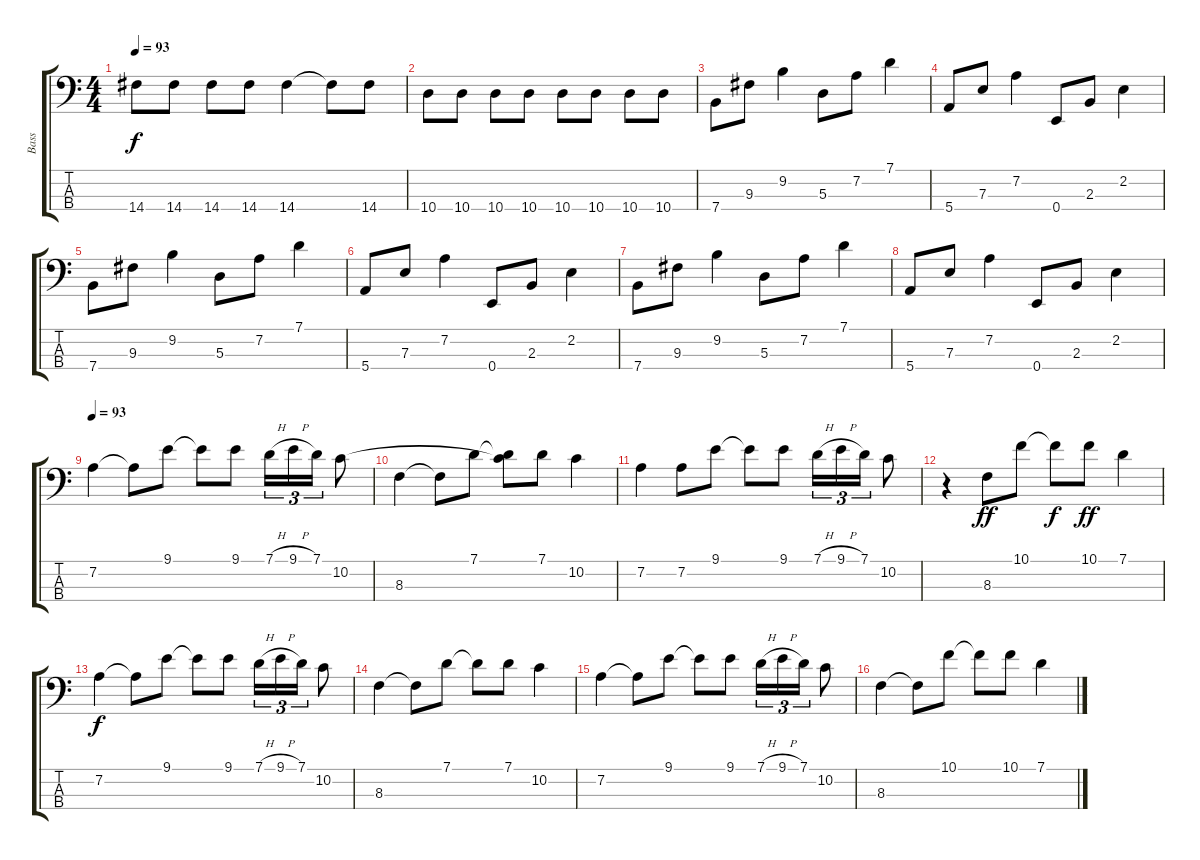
\track ("Bass" "Bass") {instrument electricbassfinger}
\staff {score tabs}
\tuning (G2 D2 A1 E1) {hide}
\ts (4 4)
\tempo 93
\clef f4
\ks c
14.4.8{dy f} 14.4.8 14.4.8 14.4.8 14.4.4 14.4{t}.8 14.4.8 |
10.4.8 10.4.8 10.4.8 10.4.8 10.4.8 10.4.8 10.4.8 10.4.8 |
7.4.8 9.3.8 9.2.4 5.3.8 7.2.8 7.1.4 |
5.4.8 7.3.8 7.2.4 0.4.8 2.3.8 2.2.4 |
7.4.8 9.3.8 9.2.4 5.3.8 7.2.8 7.1.4 |
5.4.8 7.3.8 7.2.4 0.4.8 2.3.8 2.2.4 |
7.4.8 9.3.8 9.2.4 5.3.8 7.2.8 7.1.4 |
5.4.8 7.3.8 7.2.4 0.4.8 2.3.8 2.2.4 |
\tempo 93
7.2.4 7.2{t}.8 9.1.8 9.1{t}.8 9.1.8 7.1{h}.16{tu (3 2)} 9.1{h}.16{tu (3 2)} 7.1.16{tu (3 2)} 10.2.8 |
8.3.4 8.3{t}.8 7.1.8 (7.1{t} 10.2{t}).8 7.1.8 10.2.4 |
7.2.4 7.2.8 9.1.8 9.1{t}.8 9.1.8 7.1{h}.16{tu (3 2)} 9.1{h}.16{tu (3 2)} 7.1.16{tu (3 2)} 10.2.8 |
r.4 8.3.8{dy ff} 10.1.8 10.1{t}.8{dy f} 10.1.8{dy ff} 7.1.4 |
7.2.4{dy f} 7.2{t}.8 9.1.8 9.1{t}.8 9.1.8 7.1{h}.16{tu (3 2)} 9.1{h}.16{tu (3 2)} 7.1.16{tu (3 2)} 10.2.8 |
8.3.4 8.3{t}.8 7.1.8 7.1{t}.8 7.1.8 10.2.4 |
7.2.4 7.2{t}.8 9.1.8 9.1{t}.8 9.1.8 7.1{h}.16{tu (3 2)} 9.1{h}.16{tu (3 2)} 7.1.16{tu (3 2)} 10.2.8 |
8.3.4 8.3{t}.8 10.1.8 10.1{t}.8 10.1.8 7.1.4
